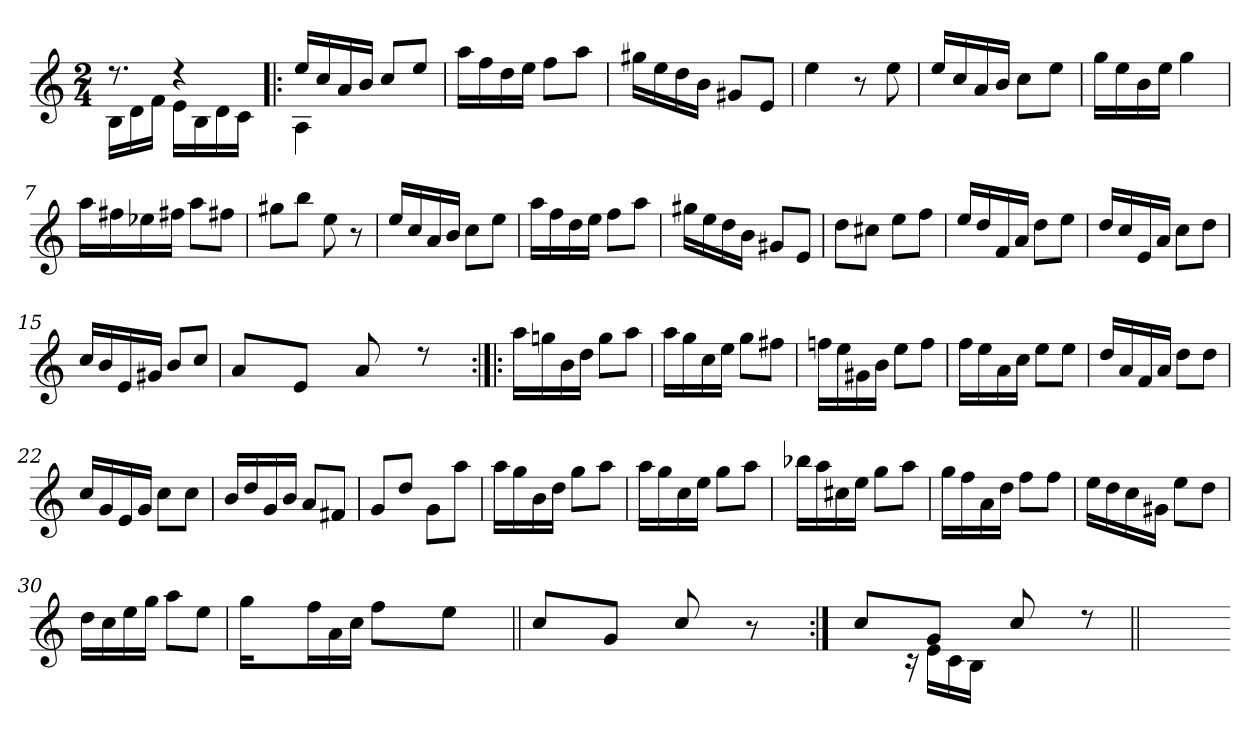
**kern
*part1
*staff1
*clefG2
*k[]
*C:
*M2/4
=
*^
8.rdd	16B\LL
.	16d\
.	16f\JJ
4rdd	16e\LL
.	16B\
.	16d\
.	16c\JJ
=1!|:	=1!|:
16ee/LL	4A\
16cc/	.
16a/	.
16b/JJ	.
8cc/L	4ryy
8ee/J	.
*v	*v
=2
16aa\LL
16ff\
16dd\
16ee\JJ
8ff\L
8aa\J
=3
16gg#X\LL
16ee\
16dd\
16b\JJ
8g#X/L
8e/J
!!LO:LB:g=z
=4
4ee\
8r
8ee\
=5
16ee/LL
16cc/
16a/
16b/JJ
8cc\L
8ee\J
=6
16gg\LL
16ee\
16b\
16ee\JJ
4gg\
=7
16aa\LL
16ff#X\
16ee-X\
16ff#X\JJ
8aa\L
8ff#X\J
!!LO:LB:g=z
=8
8gg#X\L
8bb\J
8ee\
8r
=9
16ee/LL
16cc/
16a/
16b/JJ
8cc\L
8ee\J
=10
16aa\LL
16ff\
16dd\
16ee\JJ
8ff\L
8aa\J
=11
16gg#X\LL
16ee\
16dd\
16b\JJ
8g#X/L
8e/J
!!LO:LB:g=z
=12
8dd\L
8cc#X\J
8ee\L
8ff\J
=13
16ee/LL
16dd/
16f/
16a/JJ
8dd\L
8ee\J
=14
16dd/LL
16cc/
16e/
16a/JJ
8cc\L
8dd\J
=15
16cc/LL
16b/
16e/
16g#X/JJ
8b/L
8cc/J
!!LO:LB:g=z
=16
8a/L
16ryy
16ryy
8e/J
16ryy
16ryy
8a/
16ryy
16ryy
8rdd
16ryy
16ryy
=17:|!|:
16aa\LL
16ggn\
16b\
16dd\JJ
8gg\L
8aa\J
=18
16aa\LL
16gg\
16cc\
16ee\JJ
8gg\L
8ff#X\J
=19
16ffn\LL
16ee\
16g#X\
16b\JJ
8ee\L
8ff\J
!!LO:LB:g=z
=20
16ff\LL
16ee\
16a\
16cc\JJ
8ee\L
8ee\J
=21
16dd/LL
16a/
16f/
16a/JJ
8dd\L
8dd\J
=22
16cc/LL
16g/
16e/
16g/JJ
8cc\L
8cc\J
=23
16b/LL
16dd/
16g/
16b/JJ
8a/L
8f#X/J
!!LO:LB:g=z
=24
8g/L
8dd/J
8g\L
8aa\J
=25
16aa\LL
16gg\
16b\
16dd\JJ
8gg\L
8aa\J
=26
16aa\LL
16gg\
16cc\
16ee\JJ
8gg\L
8aa\J
=27
16bb-X\LL
16aa\
16cc#X\
16ee\JJ
8gg\L
8aa\J
!!LO:LB:g=z
=28
16gg\LL
16ff\
16a\
16dd\JJ
8ff\L
8ff\J
=29
16ee\LL
16dd\
16cc\
16g#X\JJ
8ee\L
8dd\J
=30
16dd\LL
16cc\
16ee\
16gg\JJ
8aa\L
8ee\J
=31
16gg\LL
4ryy
16ff\
16a\
16cc\JJ
8ff\L
16ryy
16ryy
8ee\J
16ryy
16ryy
!!LO:LB:g=z
=32||
8cc/L
16ryy
16ryy
8g/J
16ryy
16ryy
8cc/
16ryy
16ryy
8r
16ryy
16ryy
=33:|!
*^
16ryy	4ryy
8cc/L	.
16ryy	.
16ryy	16rc
8g/J	16e\LL
.	16c\
16ryy	16B\JJ
16ryy	2ryy
8cc/	.
16ryy	.
16ryy	.
8rdd	.
16ryy	.
*v	*v
=34||
2ryy
=-
*-
